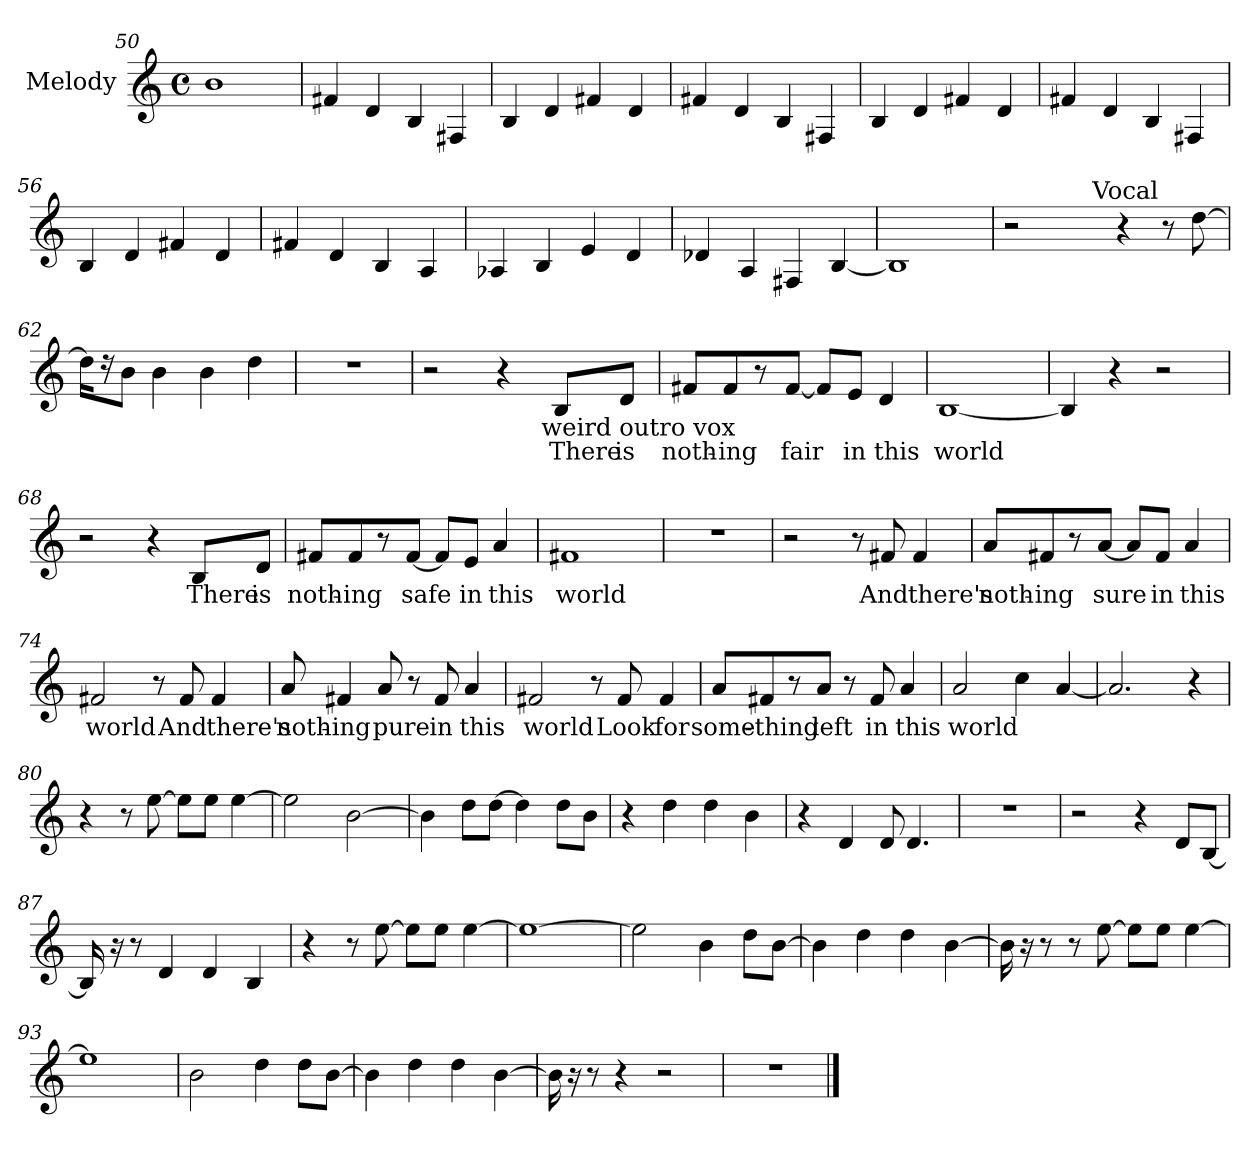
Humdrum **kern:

**kern	**text
*part1	*part1
*staff1	*staff1
*I"Melody	*
*clefG2	*
*k[]	*
*C:	*
*M4/4	*
*met(c)	*
=50	=50
1b	.
=51	=51
4f#X/	.
4d/	.
4B/	.
4F#X/	.
!!LO:LB:g=z
=52	=52
4B/	.
4d/	.
4f#X/	.
4d/	.
=53	=53
4f#X/	.
4d/	.
4B/	.
4F#X/	.
=54	=54
4B/	.
4d/	.
4f#X/	.
4d/	.
=55	=55
4f#X/	.
4d/	.
4B/	.
4F#X/	.
!!LO:LB:g=z
=56	=56
4B/	.
4d/	.
4f#X/	.
4d/	.
=57	=57
4f#X/	.
4d/	.
4B/	.
4A/	.
=58	=58
4A-X/	.
4B/	.
4e/	.
4d/	.
=59	=59
4d-X/	.
4A/	.
4F#X/	.
[4B/	.
!!LO:LB:g=z
=60	=60
1B]	.
=61	=61
*^	*
2r	4ryy	.
.	8ryy	.
.	32ryy	.
!	!LO:TX:a:t=Vocal	!
.	2ryy	.
4r	.	.
8r	.	.
[8dd\	.	.
.	16.ryy	.
*v	*v	*
=62	=62
16dd\KL]	.
16r	.
8b\J	.
4b\	.
4b\	.
4dd\	.
=63	=63
1r	.
!!LO:PB:g=z
=64	=64
*^	*
2r	2ryy	.
4r	8..ryy	.
!	!LO:TX:b:t=weird outro vox	!
.	4ryy	.
!	!	!LO:LY:b
8B/L	.	There
!	!	!LO:LY:b
8d/J	.	is
.	32ryy	.
=65	=65	=65
!	!	!LO:LY:b
*v	*v	*
8f#X/L	noth-
!	!LO:LY:b
8f#/	-ing
8r	.
!	!LO:LY:b
[8f#/J	fair
8f#/L]	.
!	!LO:LY:b
8e/J	in
!	!LO:LY:b
4d/	this
=66	=66
!	!LO:LY:b
[1B	world
=67	=67
4B/]	.
4r	.
2r	.
!!LO:LB:g=z
=68	=68
2r	.
4r	.
!	!LO:LY:b
8B/L	There
!	!LO:LY:b
8d/J	is
=69	=69
!	!LO:LY:b
8f#X/L	noth-
!	!LO:LY:b
8f#/	-ing
8r	.
!	!LO:LY:b
[8f#/J	safe
8f#/L]	.
!	!LO:LY:b
8e/J	in
!	!LO:LY:b
4a/	this
=70	=70
!	!LO:LY:b
1f#X	world
=71	=71
1r	.
!!LO:LB:g=z
=72	=72
2r	.
8r	.
!	!LO:LY:b
8f#X/	And
!	!LO:LY:b
4f#/	there's
=73	=73
!	!LO:LY:b
8a/L	noth-
!	!LO:LY:b
8f#X/	-ing
8r	.
!	!LO:LY:b
[8a/J	sure
8a/L]	.
!	!LO:LY:b
8f#/J	in
!	!LO:LY:b
4a/	this
=74	=74
!	!LO:LY:b
2f#X/	world
8r	.
!	!LO:LY:b
8f#/	And
!	!LO:LY:b
4f#/	there's
!!LO:LB:g=z
=75	=75
!	!LO:LY:b
8a/	noth-
!	!LO:LY:b
4f#X/	-ing
!	!LO:LY:b
8a/	pure
8r	.
!	!LO:LY:b
8f#/	in
!	!LO:LY:b
4a/	this
=76	=76
!	!LO:LY:b
2f#X/	world
8r	.
!	!LO:LY:b
8f#/	Look
!	!LO:LY:b
4f#/	for
=77	=77
!	!LO:LY:b
8a/L	some-
!	!LO:LY:b
8f#X/	-thing
8r	.
!	!LO:LY:b
8a/J	left
8r	.
!	!LO:LY:b
8f#/	in
!	!LO:LY:b
4a/	this
=78	=78
!	!LO:LY:b
2a/	world
4cc\	.
[4a/	.
!!LO:LB:g=z
=79	=79
2.a/]	.
4r	.
=80	=80
4r	.
8r	.
[8ee\	.
8ee\L]	.
8ee\J	.
[4ee\	.
=81	=81
2ee\]	.
[2b\	.
=82	=82
4b\]	.
8dd\L	.
[8dd\J	.
4dd\]	.
8dd\L	.
8b\J	.
!!LO:LB:g=z
=83	=83
4r	.
4dd\	.
4dd\	.
4b\	.
=84	=84
4r	.
4d/	.
8d/	.
4.d/	.
=85	=85
1r	.
=86	=86
2r	.
4r	.
8d/L	.
[8B/J	.
!!LO:LB:g=z
=87	=87
16B/]	.
16r	.
8r	.
4d/	.
4d/	.
4B/	.
=88	=88
4r	.
8r	.
[8ee\	.
8ee\L]	.
8ee\J	.
[4ee\	.
=89	=89
1ee_	.
=90	=90
2ee\]	.
4b\	.
8dd\L	.
[8b\J	.
!!LO:LB:g=z
=91	=91
4b\]	.
4dd\	.
4dd\	.
[4b\	.
=92	=92
16b\]	.
16r	.
8r	.
8r	.
[8ee\	.
8ee\L]	.
8ee\J	.
[4ee\	.
=93	=93
1ee]	.
=94	=94
2b\	.
4dd\	.
8dd\L	.
[8b\J	.
!!LO:PB:g=z
=95	=95
4b\]	.
4dd\	.
4dd\	.
[4b\	.
=96	=96
16b\]	.
16r	.
8r	.
4r	.
2r	.
=97	=97
1r	.
==	==
*-	*-
